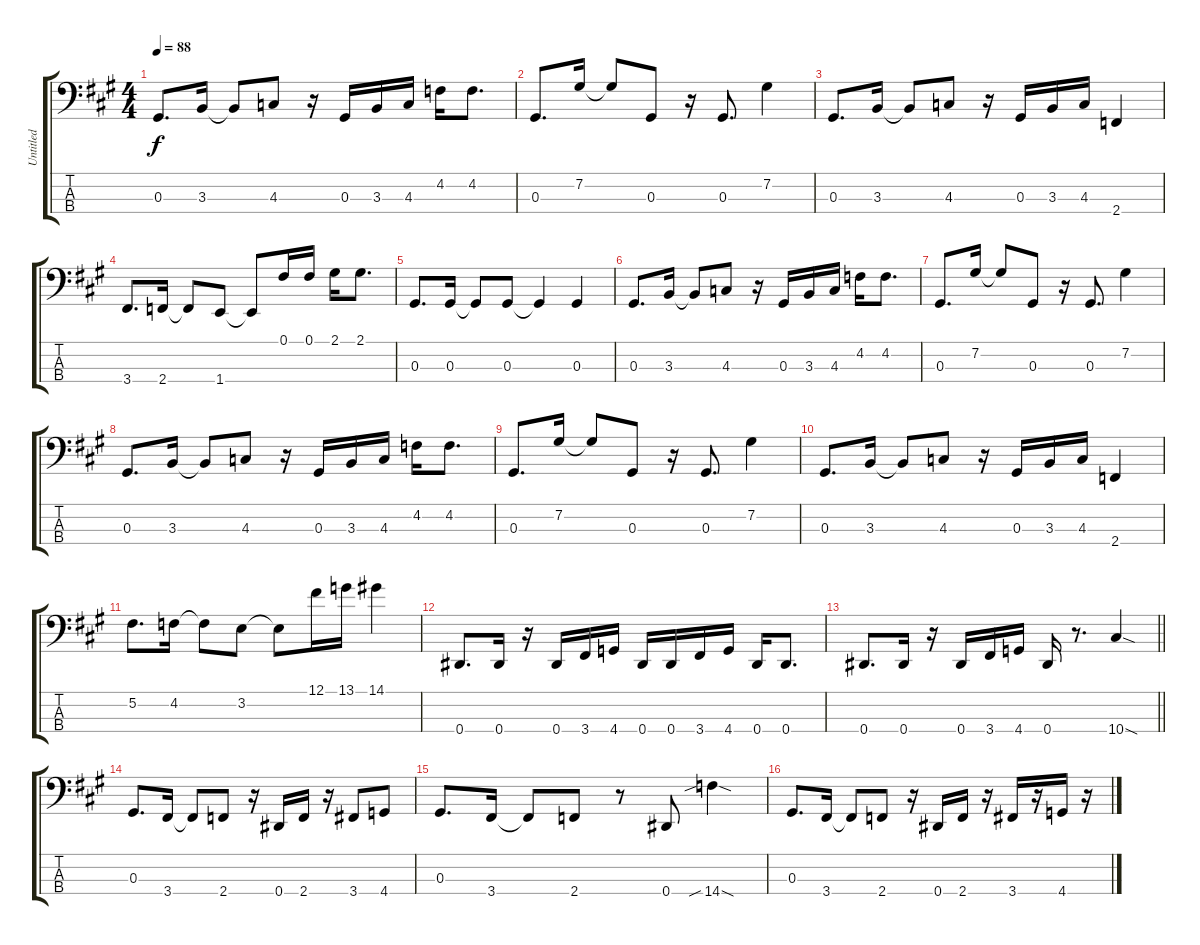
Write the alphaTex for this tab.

\track ("Untitled" "Untitled") {instrument electricbasspick}
\staff {score tabs}
\tuning (Gb2 Db2 Ab1 Eb1) {hide}
\ts (4 4)
\tempo 88
\clef f4
\ks a
0.3.8{d dy f} 3.3.16 3.3{t}.8 4.3.8 r.16 0.3.16 3.3.16 4.3.16 4.2.16 4.2.8{d} |
0.3.8{d} 7.2.16 7.2{t}.8 0.3.8 r.16 0.3.8{d} 7.2.4 |
0.3.8{d} 3.3.16 3.3{t}.8 4.3.8 r.16 0.3.16 3.3.16 4.3.16 2.4.4 |
3.4.8{d} 2.4.16 2.4{t}.8 1.4.8 1.4{t}.8 0.1.16 0.1.16 2.1.16 2.1.8{d} |
0.3.8{d} 0.3.16 0.3{t}.8 0.3.8 0.3{t}.4 0.3.4 |
0.3.8{d} 3.3.16 3.3{t}.8 4.3.8 r.16 0.3.16 3.3.16 4.3.16 4.2.16 4.2.8{d} |
0.3.8{d} 7.2.16 7.2{t}.8 0.3.8 r.16 0.3.8{d} 7.2.4 |
0.3.8{d} 3.3.16 3.3{t}.8 4.3.8 r.16 0.3.16 3.3.16 4.3.16 4.2.16 4.2.8{d} |
0.3.8{d} 7.2.16 7.2{t}.8 0.3.8 r.16 0.3.8{d} 7.2.4 |
0.3.8{d} 3.3.16 3.3{t}.8 4.3.8 r.16 0.3.16 3.3.16 4.3.16 2.4.4 |
5.2.8{d} 4.2.16 4.2{t}.8 3.2.8 3.2{t}.8 12.1.16 13.1.16 14.1.4 |
0.4.8{d} 0.4.16 r.16 0.4.16 3.4.16 4.4.16 0.4.16 0.4.16 3.4.16 4.4.16 0.4.16 0.4.8{d} |
\barLineRight lightlight
0.4.8{d} 0.4.16 r.16 0.4.16 3.4.16 4.4.16 0.4.16 r.8{d} 10.4{sod}.4 |
\section ("" " ")
0.3.8{d} 3.4.16 3.4{t}.8 2.4.8 r.16 0.4.16 2.4.16 r.16 3.4.8 4.4.8 |
0.3.8{d} 3.4.16 3.4{t}.8 2.4.8 r.8 0.4.8 14.4{sib sod}.4 |
0.3.8{d} 3.4.16 3.4{t}.8 2.4.8 r.16 0.4.16 2.4.16 r.16 3.4.16 r.16 4.4.16 r.16
